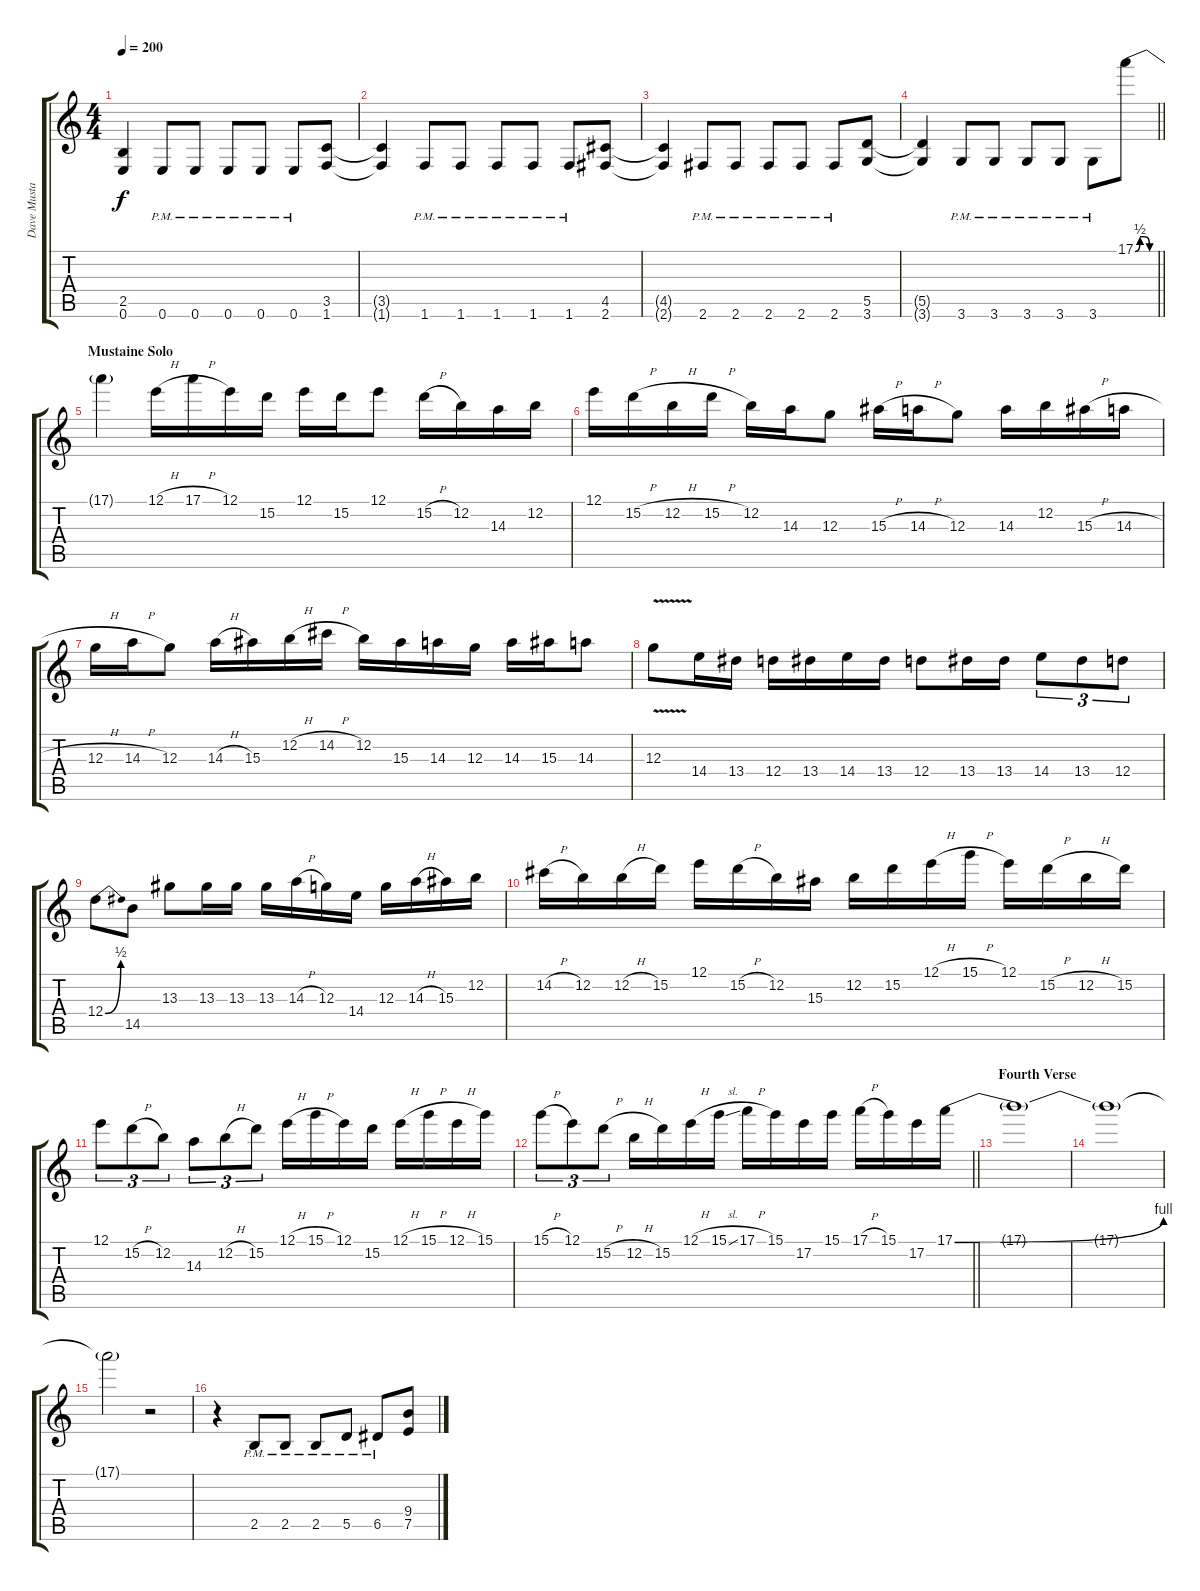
\track ("Dave Mustaine" "Dave Musta") {instrument distortionguitar}
\staff {score tabs}
\tuning (E4 B3 G3 D3 A2 E2) {hide}
\ts (4 4)
\tempo 200
\clef g2
\ks c
(2.5{t} 0.6{t}).4{dy f} 0.6{pm}.8 0.6{pm}.8 0.6{pm}.8 0.6{pm}.8 0.6{pm}.8 (3.5 1.6).8 |
(3.5{t} 1.6{t}).4 1.6{pm}.8 1.6{pm}.8 1.6{pm}.8 1.6{pm}.8 1.6{pm}.8 (4.5 2.6).8 |
(4.5{t} 2.6{t}).4 2.6{pm}.8 2.6{pm}.8 2.6{pm}.8 2.6{pm}.8 2.6{pm}.8 (5.5 3.6).8 |
\barLineRight lightlight
(5.5{t} 3.6{t}).4 3.6{pm}.8 3.6{pm}.8 3.6{pm}.8 3.6{pm}.8 3.6{pm}.8 17.1{be (custom 0 0 15 2 30 2 45 0 60 0)}.8 |
\section ("" "Mustaine Solo")
17.1{t}.4 12.1{h}.16 17.1{h}.16 12.1.16 15.2.16 12.1.16 15.2.16 12.1.8 15.2{h}.16 12.2.16 14.3.16 12.2.16 |
12.1.16 15.2{h}.16 12.2{h}.16 15.2{h}.16 12.2.16 14.3.16 12.3.8 15.3{h}.16 14.3{h}.16 12.3.8 14.3.16 12.2.16 15.3{h}.16 14.3{h}.16 |
12.3{h}.16 14.3{h}.16 12.3.8 14.3{h}.16 15.3.16 12.2{h}.16 14.2{h}.16 12.2.16 15.3.16 14.3.16 12.3.16 14.3.16 15.3.16 14.3.8 |
12.3{v}.8 14.4.16 13.4.16 12.4.16 13.4.16 14.4.16 13.4.16 12.4.8 13.4.16 13.4.16 14.4.8{tu (3 2)} 13.4.8{tu (3 2)} 12.4.8{tu (3 2)} |
12.4{be (bend 0 0 60 2)}.8 14.5.8 13.3.8 13.3.16 13.3.16 13.3.16 14.3{h}.16 12.3.16 14.4.16 12.3.16 14.3{h}.16 15.3.16 12.2.16 |
14.2{h}.16 12.2.16 12.2{h}.16 15.2.16 12.1.16 15.2{h}.16 12.2.16 15.3.16 12.2.16 15.2.16 12.1{h}.16 15.1{h}.16 12.1.16 15.2{h}.16 12.2{h}.16 15.2.16 |
12.1.8{tu (3 2)} 15.2{h}.8{tu (3 2)} 12.2.8{tu (3 2)} 14.3.8{tu (3 2)} 12.2{h}.8{tu (3 2)} 15.2.8{tu (3 2)} 12.1{h}.16 15.1{h}.16 12.1.16 15.2.16 12.1{h}.16 15.1{h}.16 12.1{h}.16 15.1.16 |
\barLineRight lightlight
15.1{h}.8{tu (3 2)} 12.1.8{tu (3 2)} 15.2{h}.8{tu (3 2)} 12.2{h}.16 15.2.16 12.1{h}.16 15.1{sl}.16 17.1{h}.16 15.1.16 17.2.16 15.1.16 17.1{h}.16 15.1.16 17.2.16 17.1{be (bend 0 0 60 4)}.16 |
\section ("" "Fourth Verse")
17.1{t}.1 |
17.1{t}.1 |
17.1{t}.2 r.2 |
r.4 2.5{pm}.8 2.5{pm}.8 2.5{pm}.8 5.5{pm}.8 6.5{pm}.8 (9.4 7.5).8
